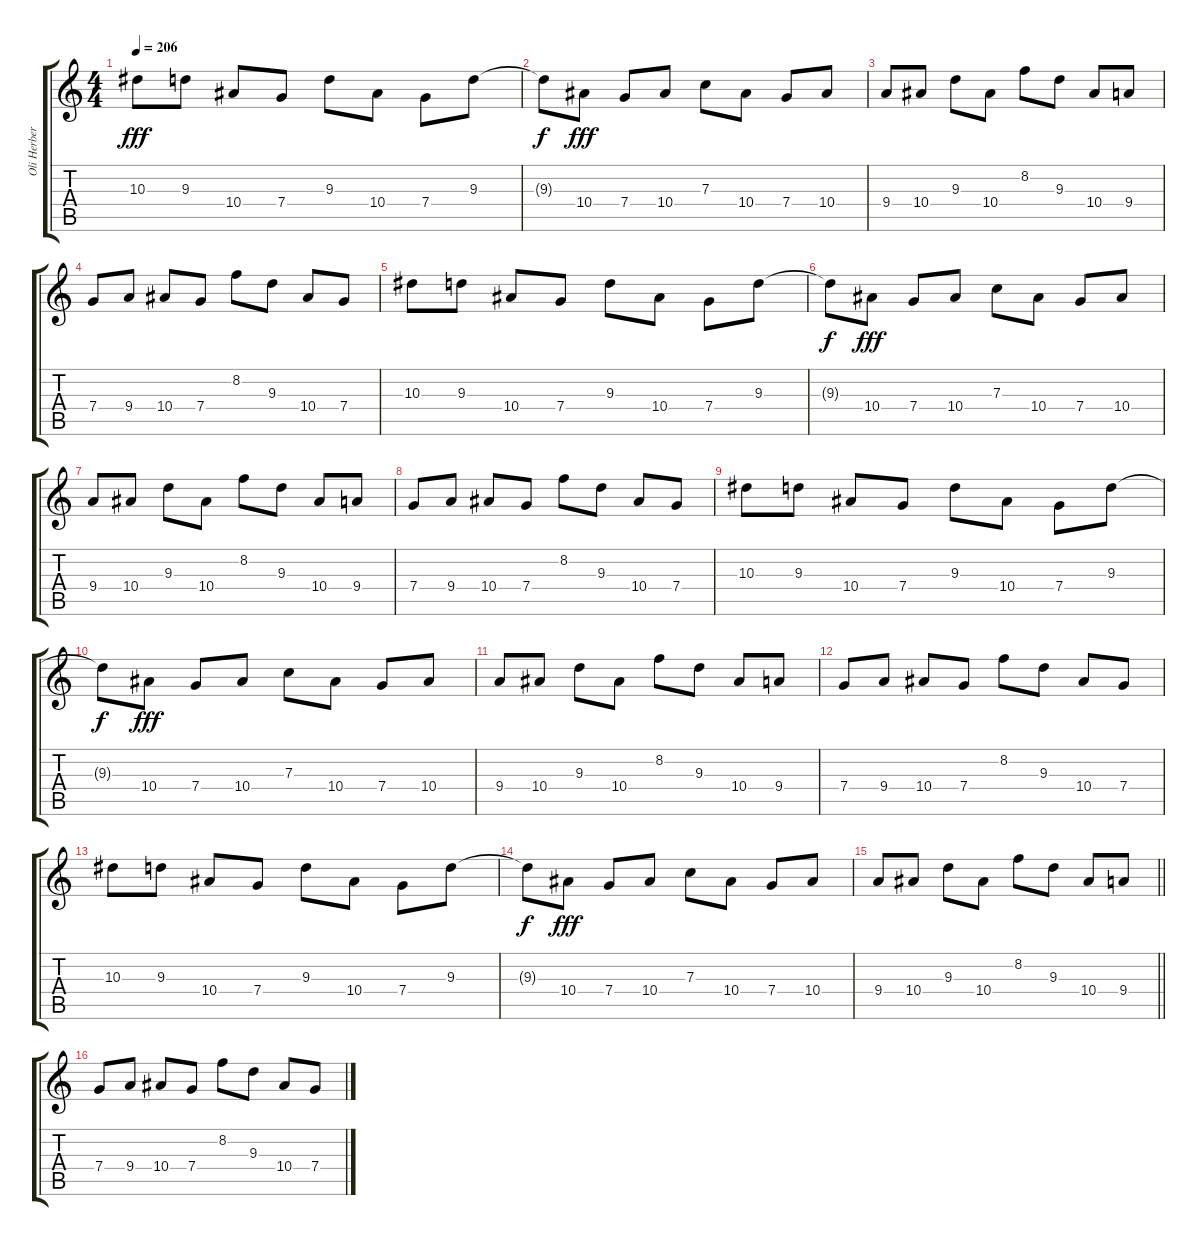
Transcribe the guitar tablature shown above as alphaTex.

\track ("Oli Herbert" "Oli Herber") {instrument overdrivenguitar}
\staff {score tabs}
\tuning (D4 A3 F3 C3 G2 D2) {hide}
\ts (4 4)
\tempo 206
\clef g2
\ks c
10.3.8{dy fff} 9.3.8 10.4.8 7.4.8 9.3.8 10.4.8 7.4.8 9.3.8 |
9.3{t}.8{dy f} 10.4.8{dy fff} 7.4.8 10.4.8 7.3.8 10.4.8 7.4.8 10.4.8 |
9.4.8 10.4.8 9.3.8 10.4.8 8.2.8 9.3.8 10.4.8 9.4.8 |
7.4.8 9.4.8 10.4.8 7.4.8 8.2.8 9.3.8 10.4.8 7.4.8 |
10.3.8 9.3.8 10.4.8 7.4.8 9.3.8 10.4.8 7.4.8 9.3.8 |
9.3{t}.8{dy f} 10.4.8{dy fff} 7.4.8 10.4.8 7.3.8 10.4.8 7.4.8 10.4.8 |
9.4.8 10.4.8 9.3.8 10.4.8 8.2.8 9.3.8 10.4.8 9.4.8 |
7.4.8 9.4.8 10.4.8 7.4.8 8.2.8 9.3.8 10.4.8 7.4.8 |
10.3.8 9.3.8 10.4.8 7.4.8 9.3.8 10.4.8 7.4.8 9.3.8 |
9.3{t}.8{dy f} 10.4.8{dy fff} 7.4.8 10.4.8 7.3.8 10.4.8 7.4.8 10.4.8 |
9.4.8 10.4.8 9.3.8 10.4.8 8.2.8 9.3.8 10.4.8 9.4.8 |
7.4.8 9.4.8 10.4.8 7.4.8 8.2.8 9.3.8 10.4.8 7.4.8 |
10.3.8 9.3.8 10.4.8 7.4.8 9.3.8 10.4.8 7.4.8 9.3.8 |
9.3{t}.8{dy f} 10.4.8{dy fff} 7.4.8 10.4.8 7.3.8 10.4.8 7.4.8 10.4.8 |
\barLineRight lightlight
9.4.8 10.4.8 9.3.8 10.4.8 8.2.8 9.3.8 10.4.8 9.4.8 |
7.4.8 9.4.8 10.4.8 7.4.8 8.2.8 9.3.8 10.4.8 7.4.8
